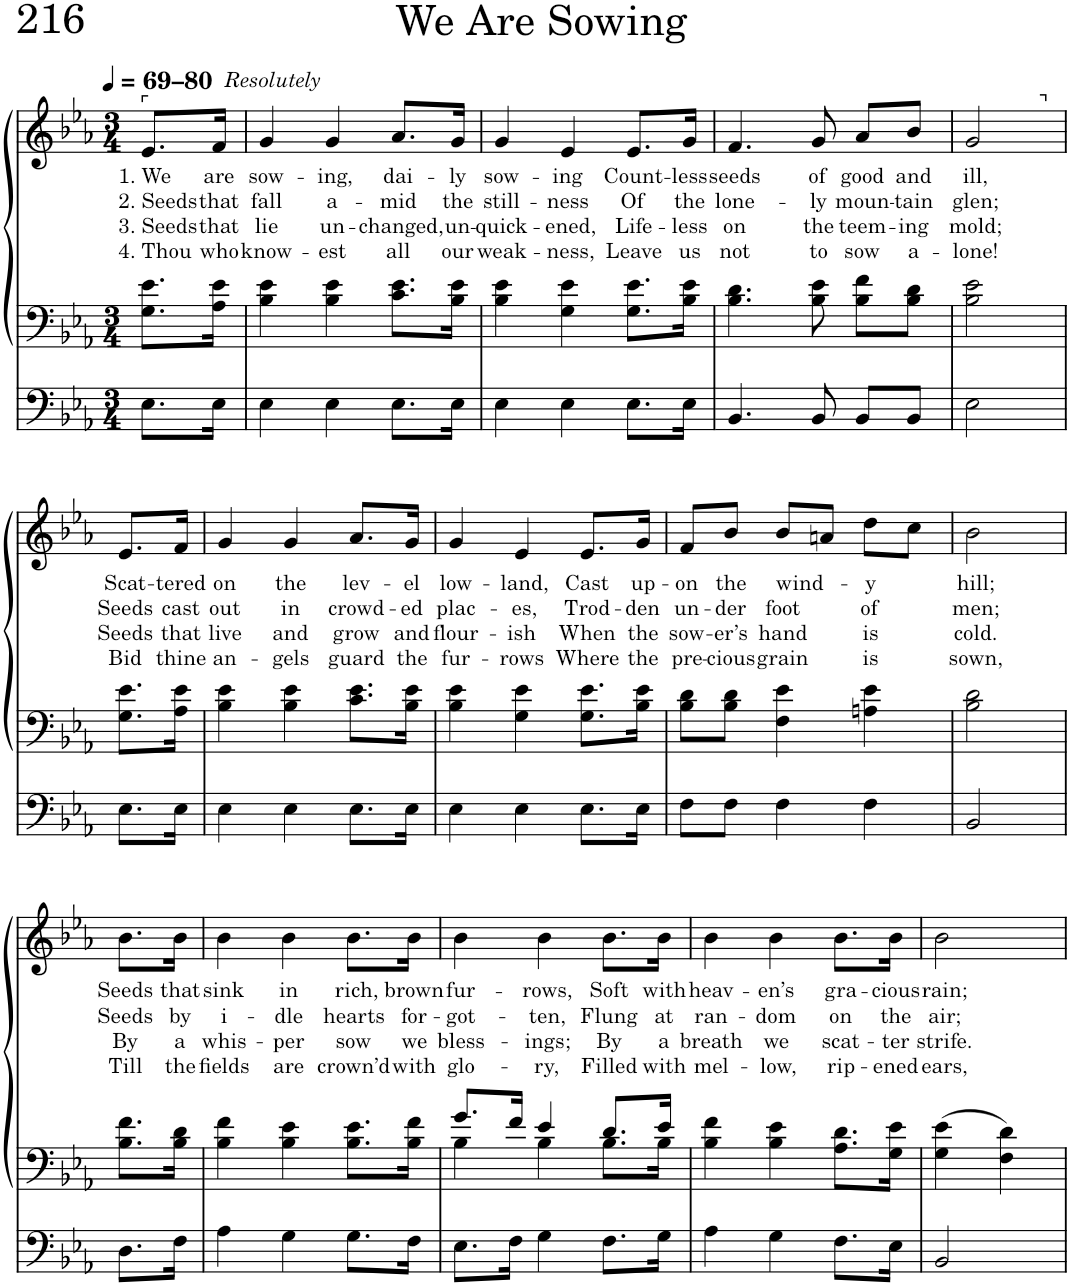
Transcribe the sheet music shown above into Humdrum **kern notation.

**kern	**kern	**kern	**text	**text	**text	**text
*part1	*part1	*part1	*part1	*part1	*part1	*part1
*staff3	*staff2	*staff1	*staff1	*staff1	*staff1	*staff1
*I"Organ	*	*	*	*	*	*
*I'Org.	*	*	*	*	*	*
*clefF4	*clefF4	*clefG2	*	*	*	*
*k[b-e-a-]	*k[b-e-a-]	*k[b-e-a-]	*	*	*	*
*M3/4	*M3/4	*M3/4	*	*	*	*
*MM69	*MM69	*MM69	*	*	*	*
=1	=1	=1	=1	=1	=1	=1
!	!	!LO:TX:a:t=⌜	!	!	!	!
!	!	!LO:TX:a:B:t=–80	!	!	!	!
!	!	!	!LO:LY:b	!LO:LY:b	!LO:LY:b	!LO:LY:b
8.E-\L	8.G\ 8.e-\L	8.e-/L	1. We	2. Seeds	3. Seeds	4. Thou
!	!	!	!LO:LY:b	!LO:LY:b	!LO:LY:b	!LO:LY:b
16E-\Jk	16A-\ 16e-\Jk	16f/Jk	are	that	that	who
=2	=2	=2	=2	=2	=2	=2
!	!	!LO:TX:a:i:t=Resolutely	!	!	!	!
!	!	!	!LO:LY:b	!LO:LY:b	!LO:LY:b	!LO:LY:b
4E-\	4B-\ 4e-\	4g/	sow-	fall	lie	know-
!	!	!	!LO:LY:b	!LO:LY:b	!LO:LY:b	!LO:LY:b
4E-\	4B-\ 4e-\	4g/	-ing,	a-	un-	-est
!	!	!	!LO:LY:b	!LO:LY:b	!LO:LY:b	!LO:LY:b
8.E-\L	8.c\ 8.e-\L	8.a-/L	dai-	-mid	-changed,	all
!	!	!	!LO:LY:b	!LO:LY:b	!LO:LY:b	!LO:LY:b
16E-\Jk	16B-\ 16e-\Jk	16g/Jk	-ly	the	un-	our
=3	=3	=3	=3	=3	=3	=3
!	!	!	!LO:LY:b	!LO:LY:b	!LO:LY:b	!LO:LY:b
4E-\	4B-\ 4e-\	4g/	sow-	still-	-quick-	weak-
!	!	!	!LO:LY:b	!LO:LY:b	!LO:LY:b	!LO:LY:b
4E-\	4G\ 4e-\	4e-/	-ing	-ness	-ened,	-ness,
!	!	!	!LO:LY:b	!LO:LY:b	!LO:LY:b	!LO:LY:b
8.E-\L	8.G\ 8.e-\L	8.e-/L	Count-	Of	Life-	Leave
!	!	!	!LO:LY:b	!LO:LY:b	!LO:LY:b	!LO:LY:b
16E-\Jk	16B-\ 16e-\Jk	16g/Jk	-less	the	-less	us
=4	=4	=4	=4	=4	=4	=4
!	!	!	!LO:LY:b	!LO:LY:b	!LO:LY:b	!LO:LY:b
4.BB-/	4.B-\ 4.d\	4.f/	seeds	lone-	on	not
!	!	!	!LO:LY:b	!LO:LY:b	!LO:LY:b	!LO:LY:b
8BB-/	8B-\ 8e-\	8g/	of	-ly	the	to
!	!	!	!LO:LY:b	!LO:LY:b	!LO:LY:b	!LO:LY:b
8BB-/L	8B-\ 8f\L	8a-/L	good	moun-	teem-	sow
!	!	!	!LO:LY:b	!LO:LY:b	!LO:LY:b	!LO:LY:b
8BB-/J	8B-\ 8d\J	8b-/J	and	-tain	-ing	a-
=5	=5	=5	=5	=5	=5	=5
!	!	!	!LO:LY:b	!LO:LY:b	!LO:LY:b	!LO:LY:b
*	*	*^	*	*	*	*
2E-\	2B-\ 2e-\	2g/	4.ryy	ill,	glen;	mold;	-lone!
!	!	!	!LO:TX:a:t=⌝	!	!	!	!
.	.	.	8ryy	.	.	.	.
!!LO:LB:g=z
=6	=6	=6	=6	=6	=6	=6	=6
!	!	!	!	!LO:LY:b	!LO:LY:b	!LO:LY:b	!LO:LY:b
*	*	*v	*v	*	*	*	*
8.E-\L	8.G\ 8.e-\L	8.e-/L	Scat-	Seeds	Seeds	Bid
!	!	!	!LO:LY:b	!LO:LY:b	!LO:LY:b	!LO:LY:b
16E-\Jk	16A-\ 16e-\Jk	16f/Jk	-tered	cast	that	thine
=7	=7	=7	=7	=7	=7	=7
!	!	!	!LO:LY:b	!LO:LY:b	!LO:LY:b	!LO:LY:b
4E-\	4B-\ 4e-\	4g/	on	out	live	an-
!	!	!	!LO:LY:b	!LO:LY:b	!LO:LY:b	!LO:LY:b
4E-\	4B-\ 4e-\	4g/	the	in	and	-gels
!	!	!	!LO:LY:b	!LO:LY:b	!LO:LY:b	!LO:LY:b
8.E-\L	8.c\ 8.e-\L	8.a-/L	lev-	crowd-	grow	guard
!	!	!	!LO:LY:b	!LO:LY:b	!LO:LY:b	!LO:LY:b
16E-\Jk	16B-\ 16e-\Jk	16g/Jk	-el	-ed	and	the
=8	=8	=8	=8	=8	=8	=8
!	!	!	!LO:LY:b	!LO:LY:b	!LO:LY:b	!LO:LY:b
4E-\	4B-\ 4e-\	4g/	low-	plac-	flour-	fur-
!	!	!	!LO:LY:b	!LO:LY:b	!LO:LY:b	!LO:LY:b
4E-\	4G\ 4e-\	4e-/	-land,	-es,	-ish	-rows
!	!	!	!LO:LY:b	!LO:LY:b	!LO:LY:b	!LO:LY:b
8.E-\L	8.G\ 8.e-\L	8.e-/L	Cast	Trod-	When	Where
!	!	!	!LO:LY:b	!LO:LY:b	!LO:LY:b	!LO:LY:b
16E-\Jk	16B-\ 16e-\Jk	16g/Jk	up-	-den	the	the
=9	=9	=9	=9	=9	=9	=9
!	!	!	!LO:LY:b	!LO:LY:b	!LO:LY:b	!LO:LY:b
8F\L	8B-\ 8d\L	8f/L	-on	un-	sow-	pre-
!	!	!	!LO:LY:b	!LO:LY:b	!LO:LY:b	!LO:LY:b
8F\J	8B-\ 8d\J	8b-/J	the	-der	-er’s	-cious
!	!	!	!LO:LY:b	!LO:LY:b	!LO:LY:b	!LO:LY:b
4F\	4F\ 4e-\	8b-/L	wind-	foot	hand	grain
.	.	8an/J	.	.	.	.
!	!	!	!LO:LY:b	!LO:LY:b	!LO:LY:b	!LO:LY:b
4F\	4An\ 4e-\	8dd\L	-y	of	is	is
.	.	8cc\J	.	.	.	.
=10	=10	=10	=10	=10	=10	=10
!	!	!	!LO:LY:b	!LO:LY:b	!LO:LY:b	!LO:LY:b
2BB-/	2B-\ 2d\	2b-\	hill;	men;	cold.	sown,
!!LO:LB:g=z
=11	=11	=11	=11	=11	=11	=11
!	!	!	!LO:LY:b	!LO:LY:b	!LO:LY:b	!LO:LY:b
8.D\L	8.B-\ 8.f\L	8.b-\L	Seeds	Seeds	By	Till
!	!	!	!LO:LY:b	!LO:LY:b	!LO:LY:b	!LO:LY:b
16F\Jk	16B-\ 16d\Jk	16b-\Jk	that	by	a	the
=12	=12	=12	=12	=12	=12	=12
!	!	!	!LO:LY:b	!LO:LY:b	!LO:LY:b	!LO:LY:b
4A-\	4B-\ 4f\	4b-\	sink	i-	whis-	fields
!	!	!	!LO:LY:b	!LO:LY:b	!LO:LY:b	!LO:LY:b
4G\	4B-\ 4e-\	4b-\	in	-dle	-per	are
!	!	!	!LO:LY:b	!LO:LY:b	!LO:LY:b	!LO:LY:b
8.G\L	8.B-\ 8.e-\L	8.b-\L	rich,	hearts	sow	crown’d
!	!	!	!LO:LY:b	!LO:LY:b	!LO:LY:b	!LO:LY:b
16F\Jk	16B-\ 16f\Jk	16b-\Jk	brown	for-	we	with
=13	=13	=13	=13	=13	=13	=13
*	*^	*	*	*	*	*
!	!	!	!	!LO:LY:b	!LO:LY:b	!LO:LY:b	!LO:LY:b
8.E-\L	8.g/L	4B-\	4b-\	fur-	-got-	bless-	glo-
16F\Jk	16f/Jk	.	.	.	.	.	.
!	!	!	!	!LO:LY:b	!LO:LY:b	!LO:LY:b	!LO:LY:b
4G\	4e-/	4B-\	4b-\	-rows,	-ten,	-ings;	-ry,
!	!	!	!	!LO:LY:b	!LO:LY:b	!LO:LY:b	!LO:LY:b
8.F\L	8.d/L	8.B-\L	8.b-\L	Soft	Flung	By	Filled
!	!	!	!	!LO:LY:b	!LO:LY:b	!LO:LY:b	!LO:LY:b
16G\Jk	16e-/Jk	16B-\Jk	16b-\Jk	with	at	a	with
=14	=14	=14	=14	=14	=14	=14	=14
!	!	!	!	!LO:LY:b	!LO:LY:b	!LO:LY:b	!LO:LY:b
*	*v	*v	*	*	*	*	*
4A-\	4B-\ 4f\	4b-\	heav-	ran-	breath	mel-
!	!	!	!LO:LY:b	!LO:LY:b	!LO:LY:b	!LO:LY:b
4G\	4B-\ 4e-\	4b-\	-en’s	-dom	we	-low,
!	!	!	!LO:LY:b	!LO:LY:b	!LO:LY:b	!LO:LY:b
8.F\L	8.A-\ 8.d\L	8.b-\L	gra-	on	scat-	rip-
!	!	!	!LO:LY:b	!LO:LY:b	!LO:LY:b	!LO:LY:b
16E-\Jk	16G\ 16e-\Jk	16b-\Jk	-cious	the	-ter	-ened
=15	=15	=15	=15	=15	=15	=15
!	!	!	!LO:LY:b	!LO:LY:b	!LO:LY:b	!LO:LY:b
2BB-/	4G\ 4e-\	2b-\	rain;	air;	strife.	ears,
.	4F\ 4d\	.	.	.	.	.
=	=	=	=	=	=	=
*-	*-	*-	*-	*-	*-	*-
